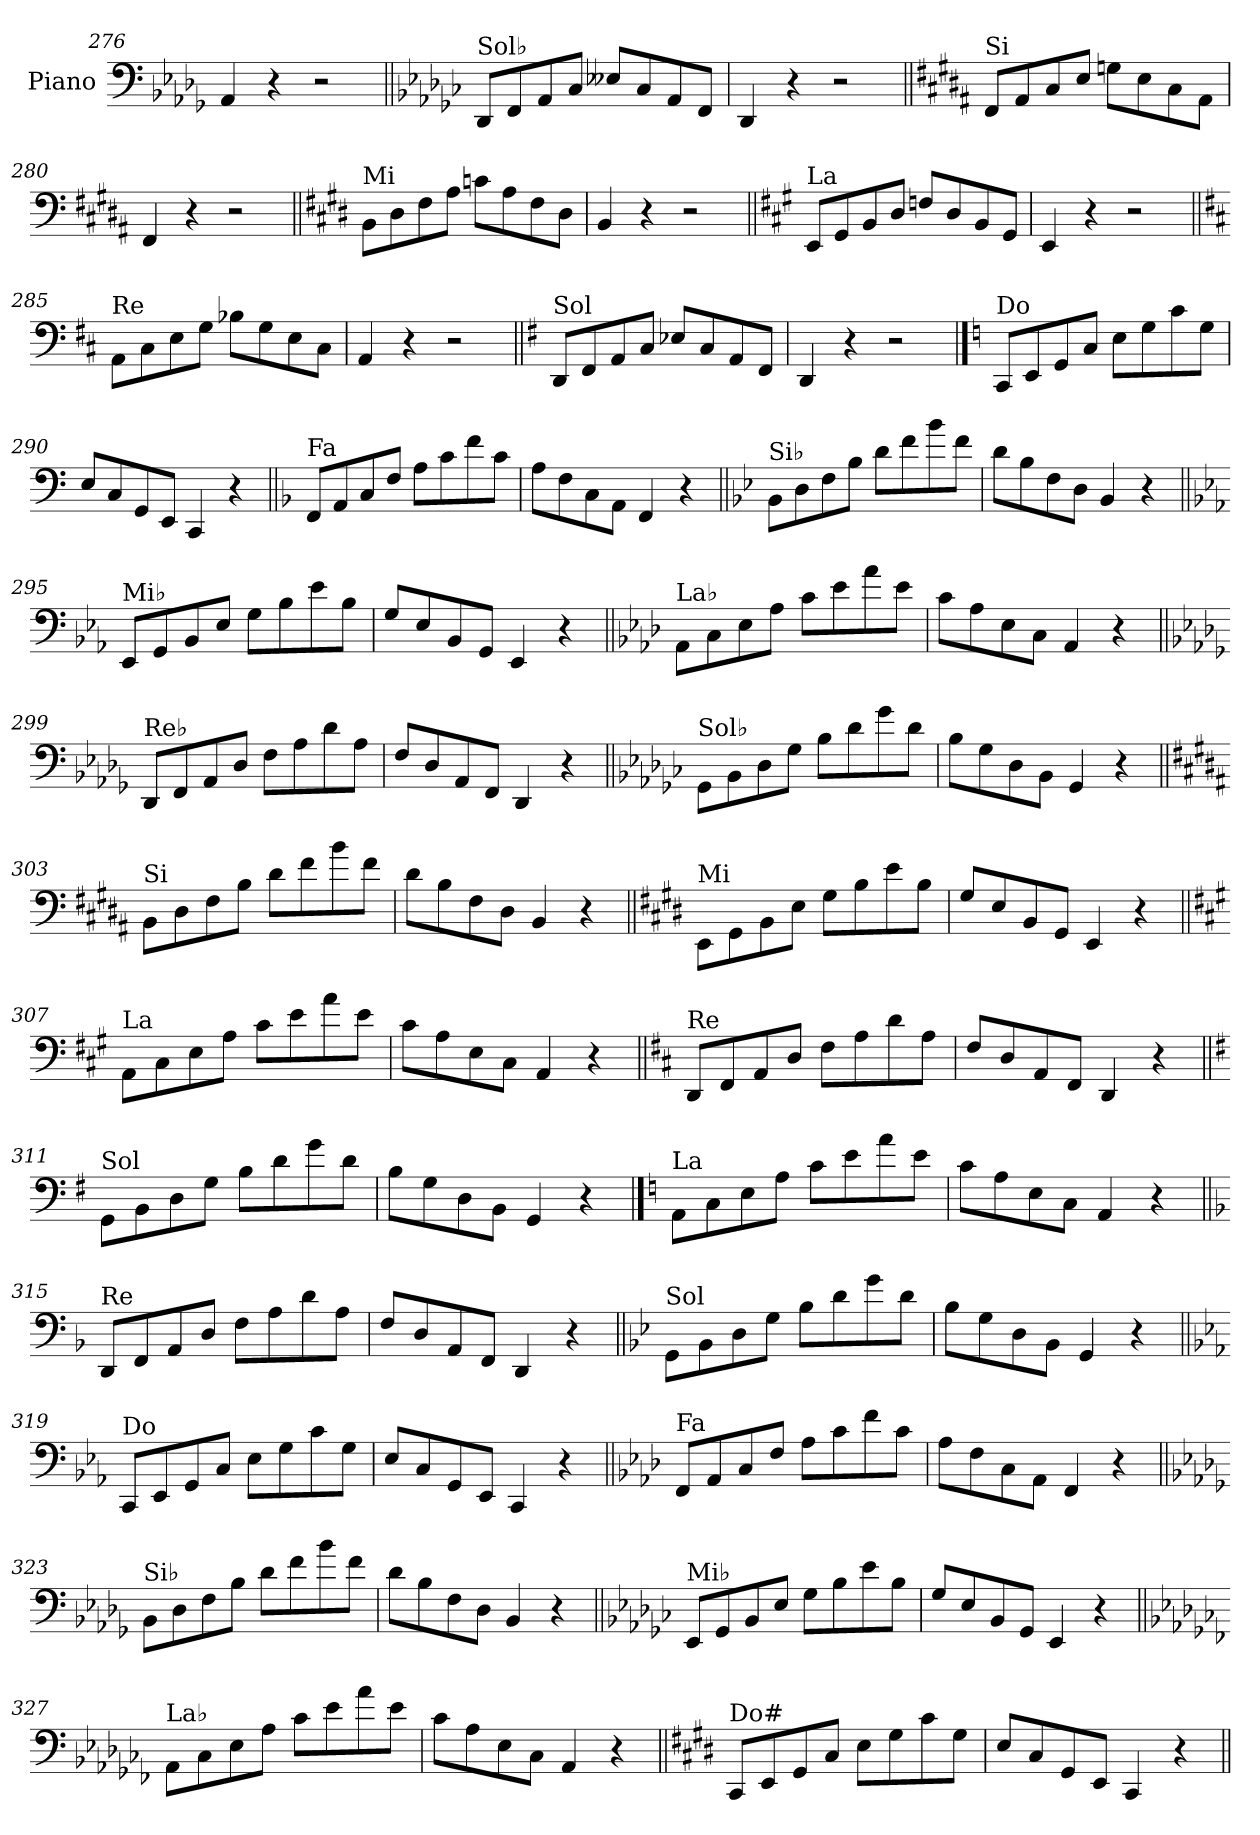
**kern
*part1
*staff1
*I"Piano
*I'Pno.
*clefF4
*k[b-e-a-d-g-]
=276
4AA-/
4r
2r
!!LO:LB:g=z
=277||
*k[b-e-a-d-g-c-]
!LO:TX:a:t=Sol♭
8DD-/L
8FF/
8AA-/
8C-/J
8E--X/L
8C-/
8AA-/
8FF/J
=278
4DD-/
4r
2r
=279||
*k[f#c#g#d#a#]
!LO:TX:a:t=Si
8FF#/L
8AA#/
8C#/
8E/J
8Gn\L
8E\
8C#\
8AA#\J
=280
4FF#/
4r
2r
=281||
*k[f#c#g#d#]
!LO:TX:a:t=Mi
8BB\L
8D#\
8F#\
8A\J
8cn\L
8A\
8F#\
8D#\J
=282
4BB/
4r
2r
!!LO:LB:g=z
=283||
*k[f#c#g#]
!LO:TX:a:t=La
8EE/L
8GG#/
8BB/
8D/J
8Fn/L
8D/
8BB/
8GG#/J
=284
4EE/
4r
2r
=285||
*k[f#c#]
!LO:TX:a:t=Re
8AA\L
8C#\
8E\
8G\J
8B-X\L
8G\
8E\
8C#\J
=286
4AA/
4r
2r
=287||
*k[f#]
!LO:TX:a:t=Sol
8DD/L
8FF#/
8AA/
8C/J
8E-X/L
8C/
8AA/
8FF#/J
=288
4DD/
4r
2r
!!LO:PB:g=z
==289
*k[]
!LO:TX:a:t=Do
8CC/L
8EE/
8GG/
8C/J
8E\L
8G\
8c\
8G\J
=290
8E/L
8C/
8GG/
8EE/J
4CC/
4r
=291||
*k[b-]
!LO:TX:a:t=Fa
8FF/L
8AA/
8C/
8F/J
8A\L
8c\
8f\
8c\J
=292
8A\L
8F\
8C\
8AA\J
4FF/
4r
=293||
*k[b-e-]
!LO:TX:a:t=Si♭
8BB-\L
8D\
8F\
8B-\J
8d\L
8f\
8b-\
8f\J
=294
8d\L
8B-\
8F\
8D\J
4BB-/
4r
!!LO:LB:g=z
=295||
*k[b-e-a-]
!LO:TX:a:t=Mi♭
8EE-/L
8GG/
8BB-/
8E-/J
8G\L
8B-\
8e-\
8B-\J
=296
8G/L
8E-/
8BB-/
8GG/J
4EE-/
4r
=297||
*k[b-e-a-d-]
!LO:TX:a:t=La♭
8AA-\L
8C\
8E-\
8A-\J
8c\L
8e-\
8a-\
8e-\J
=298
8c\L
8A-\
8E-\
8C\J
4AA-/
4r
=299||
*k[b-e-a-d-g-]
!LO:TX:a:t=Re♭
8DD-/L
8FF/
8AA-/
8D-/J
8F\L
8A-\
8d-\
8A-\J
=300
8F/L
8D-/
8AA-/
8FF/J
4DD-/
4r
!!LO:LB:g=z
=301||
*k[b-e-a-d-g-c-]
!LO:TX:a:t=Sol♭
8GG-\L
8BB-\
8D-\
8G-\J
8B-\L
8d-\
8g-\
8d-\J
=302
8B-\L
8G-\
8D-\
8BB-\J
4GG-/
4r
=303||
*k[f#c#g#d#a#]
!LO:TX:a:t=Si
8BB\L
8D#\
8F#\
8B\J
8d#\L
8f#\
8b\
8f#\J
=304
8d#\L
8B\
8F#\
8D#\J
4BB/
4r
=305||
*k[f#c#g#d#]
!LO:TX:a:t=Mi
8EE\L
8GG#\
8BB\
8E\J
8G#\L
8B\
8e\
8B\J
=306
8G#/L
8E/
8BB/
8GG#/J
4EE/
4r
!!LO:LB:g=z
=307||
*k[f#c#g#]
!LO:TX:a:t=La
8AA\L
8C#\
8E\
8A\J
8c#\L
8e\
8a\
8e\J
=308
8c#\L
8A\
8E\
8C#\J
4AA/
4r
=309||
*k[f#c#]
!LO:TX:a:t=Re
8DD/L
8FF#/
8AA/
8D/J
8F#\L
8A\
8d\
8A\J
=310
8F#/L
8D/
8AA/
8FF#/J
4DD/
4r
=311||
*k[f#]
!LO:TX:a:t=Sol
8GG\L
8BB\
8D\
8G\J
8B\L
8d\
8g\
8d\J
=312
8B\L
8G\
8D\
8BB\J
4GG/
4r
!!LO:LB:g=z
==313
*k[]
!LO:TX:a:t=La
8AA\L
8C\
8E\
8A\J
8c\L
8e\
8a\
8e\J
=314
8c\L
8A\
8E\
8C\J
4AA/
4r
=315||
*k[b-]
!LO:TX:a:t=Re
8DD/L
8FF/
8AA/
8D/J
8F\L
8A\
8d\
8A\J
=316
8F/L
8D/
8AA/
8FF/J
4DD/
4r
=317||
*k[b-e-]
!LO:TX:a:t=Sol
8GG\L
8BB-\
8D\
8G\J
8B-\L
8d\
8g\
8d\J
=318
8B-\L
8G\
8D\
8BB-\J
4GG/
4r
!!LO:LB:g=z
=319||
*k[b-e-a-]
!LO:TX:a:t=Do
8CC/L
8EE-/
8GG/
8C/J
8E-\L
8G\
8c\
8G\J
=320
8E-/L
8C/
8GG/
8EE-/J
4CC/
4r
=321||
*k[b-e-a-d-]
!LO:TX:a:t=Fa
8FF/L
8AA-/
8C/
8F/J
8A-\L
8c\
8f\
8c\J
=322
8A-\L
8F\
8C\
8AA-\J
4FF/
4r
=323||
*k[b-e-a-d-g-]
!LO:TX:a:t=Si♭
8BB-\L
8D-\
8F\
8B-\J
8d-\L
8f\
8b-\
8f\J
=324
8d-\L
8B-\
8F\
8D-\J
4BB-/
4r
!!LO:LB:g=z
=325||
*k[b-e-a-d-g-c-]
!LO:TX:a:t=Mi♭
8EE-/L
8GG-/
8BB-/
8E-/J
8G-\L
8B-\
8e-\
8B-\J
=326
8G-/L
8E-/
8BB-/
8GG-/J
4EE-/
4r
=327||
*k[b-e-a-d-g-c-f-]
!LO:TX:a:t=La♭
8AA-\L
8C-\
8E-\
8A-\J
8c-\L
8e-\
8a-\
8e-\J
=328
8c-\L
8A-\
8E-\
8C-\J
4AA-/
4r
=329||
*k[f#c#g#d#]
!LO:TX:a:t=Do#
8CC#/L
8EE/
8GG#/
8C#/J
8E\L
8G#\
8c#\
8G#\J
=330
8E/L
8C#/
8GG#/
8EE/J
4CC#/
4r
=||
*-
